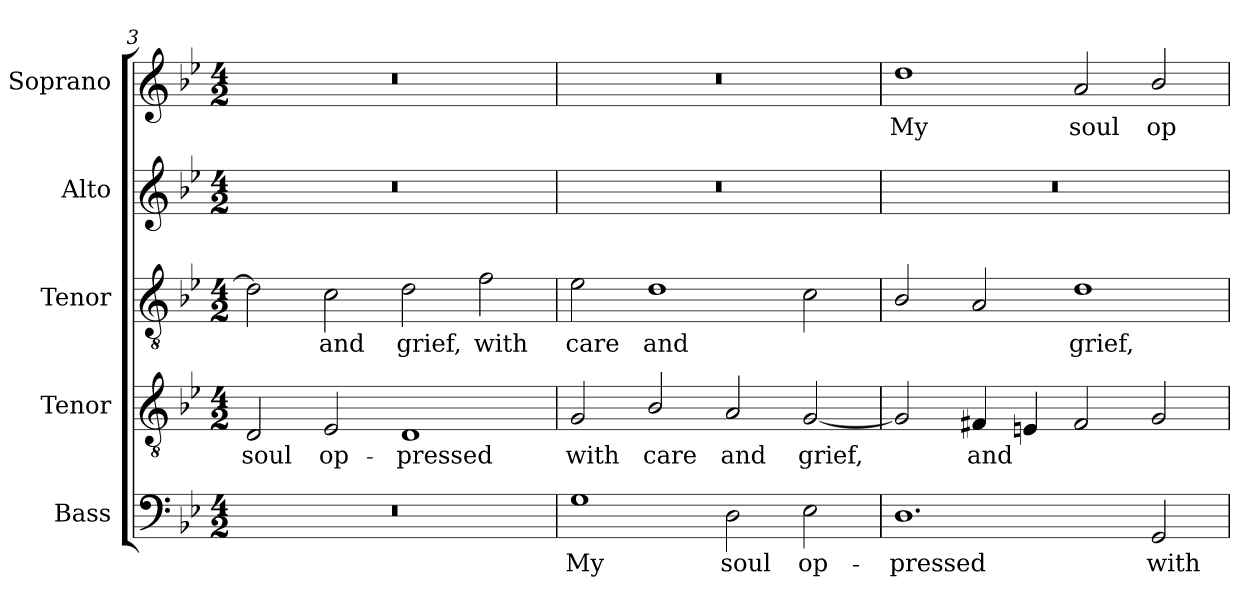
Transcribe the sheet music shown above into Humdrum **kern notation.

**kern	**text	**kern	**text	**kern	**text	**kern	**kern	**text
*part5	*part5	*part4	*part4	*part3	*part3	*part2	*part1	*part1
*staff5	*staff5	*staff4	*staff4	*staff3	*staff3	*staff2	*staff1	*staff1
*I"Bass	*	*I"Tenor	*	*I"Tenor	*	*I"Alto	*I"Soprano	*
*I'B.	*	*I'T.	*	*	*	*	*I'S.	*
*clefF4	*	*clefGv2	*	*clefGv2	*	*clefG2	*clefG2	*
*	*	*ITrd7c12	*	*ITrd7c12	*	*	*	*
*k[b-e-]	*	*k[b-e-]	*	*k[b-e-]	*	*k[b-e-]	*k[b-e-]	*
*B-:	*	*B-:	*	*B-:	*	*B-:	*B-:	*
*M4/2	*	*M4/2	*	*M4/2	*	*M4/2	*M4/2	*
=3	=3	=3	=3	=3	=3	=3	=3	=3
!LO:N:vis=1	!	!	!	!	!	!	!	!
!	!	!	!LO:LY:b:color=#000000	!	!	!LO:N:vis=1	!LO:N:vis=1	!
0r	.	2DDi/	soul	2Di\]	.	0r	0r	.
!	!	!	!LO:LY:b:color=#000000	!	!	!	!	!
!	!	!	!	!	!LO:LY:b:color=#000000	!	!	!
.	.	2EE-i/	op-	2Ci\	and	.	.	.
!	!	!	!LO:LY:b:color=#000000	!	!	!	!	!
!	!	!	!	!	!LO:LY:b:color=#000000	!	!	!
.	.	1DDi	-pressed	2Di\	grief,	.	.	.
!	!	!	!	!	!LO:LY:b:color=#000000	!	!	!
.	.	.	.	2Fi\	with	.	.	.
=4	=4	=4	=4	=4	=4	=4	=4	=4
!	!LO:LY:b:color=#000000	!	!	!	!	!	!	!
!	!	!	!LO:LY:b:color=#000000	!	!	!	!	!
!	!	!	!	!	!LO:LY:b:color=#000000	!LO:N:vis=1	!LO:N:vis=1	!
1Gi	My	2GGi/	with	2E-i\	care	0r	0r	.
!	!	!	!LO:LY:b:color=#000000	!	!	!	!	!
!	!	!	!	!	!LO:LY:b:color=#000000	!	!	!
.	.	2BB-i/	care	1Di	and	.	.	.
!	!LO:LY:b:color=#000000	!	!	!	!	!	!	!
!	!	!	!LO:LY:b:color=#000000	!	!	!	!	!
2Di\	soul	2AAi/	and	.	.	.	.	.
!	!LO:LY:b:color=#000000	!	!	!	!	!	!	!
!	!	!	!LO:LY:b:color=#000000	!	!	!	!	!
2E-i\	op-	[2GGi/	grief,	2Ci\	.	.	.	.
!!LO:LB:g=z
=5	=5	=5	=5	=5	=5	=5	=5	=5
!	!LO:LY:b:color=#000000	!	!	!	!	!LO:N:vis=1	!	!
!	!	!	!	!	!	!	!	!LO:LY:b:color=#000000
1.Di	-pressed	2GGi/]	.	2BB-i/	.	0r	1ddi	My
!	!	!	!LO:LY:b:color=#000000	!	!	!	!	!
.	.	4FF#Xi/	and	2AAi/	.	.	.	.
.	.	4EEni/	.	.	.	.	.	.
!	!	!	!	!	!LO:LY:b:color=#000000	!	!	!
!	!	!	!	!	!	!	!	!LO:LY:b:color=#000000
.	.	2FF#i/	.	1Di	grief,	.	2ai/	soul
!	!LO:LY:b:color=#000000	!	!	!	!	!	!	!
!	!	!	!	!	!	!	!	!LO:LY:b:color=#000000
2GGi/	with	2GGi/	.	.	.	.	2b-i/	op-
=	=	=	=	=	=	=	=	=
*-	*-	*-	*-	*-	*-	*-	*-	*-
